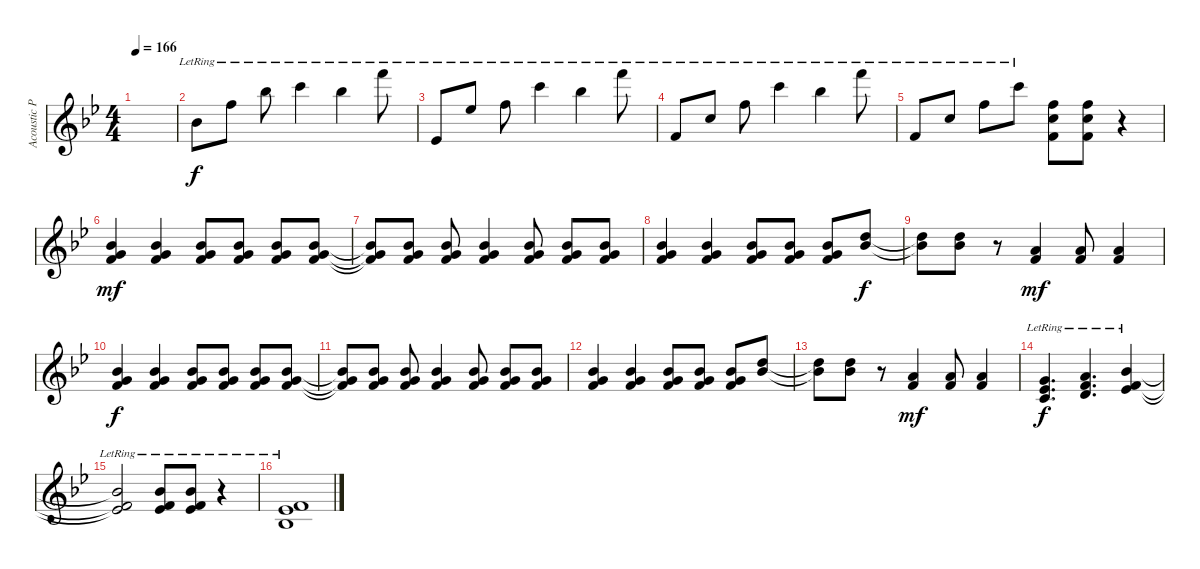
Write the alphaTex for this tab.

\track ("Acoustic Piano (Staff 1)" "Acoustic P") {instrument acousticgrandpiano}
\staff {score}
\tuning (E4 B3 G3 D3 A2 E2 B1) {hide}
\ts (4 4)
\tempo 166
\clef g2
\ks gminor
|
6.1{lr}.8 13.1{lr}.8 18.1{lr}.8 20.1{lr}.4 18.1{lr}.4 25.1{lr}.8 |
4.2{lr}.8 11.1{lr}.8 13.1{lr}.8 20.1{lr}.4 18.1{lr}.4 25.1{lr}.8 |
1.1{lr}.8 8.1{lr}.8 13.1{lr}.8 20.1{lr}.4 18.1{lr}.4 25.1{lr}.8 |
1.1{lr}.8 8.1{lr}.8 13.1{lr}.8 20.1{lr}.8 (13.1 6.2 17.3).8 (13.1 6.2 17.3).8 r.4 |
(6.1 6.2 12.3).4{dy mf} (3.1 6.2 15.3).4 (3.1 6.2 15.3).8 (3.1 6.2 15.3).8 (3.1 6.2 15.3).8 (3.1 6.2 15.3).8 |
(3.1{t} 6.2{t} 15.3{t}).8 (3.1 6.2 15.3).8 (3.1 6.2 15.3).8 (3.1 6.2 15.3).4 (3.1 6.2 15.3).8 (3.1 6.2 15.3).8 (3.1 6.2 15.3).8 |
(6.1 6.2 12.3).4 (3.1 6.2 15.3).4 (3.1 6.2 15.3).8 (3.1 6.2 15.3).8 (3.1 6.2 15.3).8 (6.1 15.2).8{dy f} |
(6.1{t} 15.2{t}).8 (6.1 15.2).8 r.8 (5.1 6.2).4{dy mf} (5.1 6.2).8 (5.1 6.2).4 |
(6.1 6.2 12.3).4{dy f} (3.1 6.2 15.3).4 (3.1 6.2 15.3).8 (3.1 6.2 15.3).8 (3.1 6.2 15.3).8 (3.1 6.2 15.3).8 |
(3.1{t} 6.2{t} 15.3{t}).8 (3.1 6.2 15.3).8 (3.1 6.2 15.3).8 (3.1 6.2 15.3).4 (3.1 6.2 15.3).8 (3.1 6.2 15.3).8 (3.1 6.2 15.3).8 |
(6.1 6.2 12.3).4 (3.1 6.2 15.3).4 (3.1 6.2 15.3).8 (3.1 6.2 15.3).8 (3.1 6.2 15.3).8 (6.1 15.2).8 |
(6.1{t} 15.2{t}).8 (6.1 15.2).8 r.8 (5.1 6.2).4{dy mf} (5.1 6.2).8 (5.1 6.2).4 |
(3.1{lr} 4.2{lr} 5.3{lr}).4{d dy f} (5.1{lr} 6.2{lr} 7.3{lr}).4{d} (6.1{lr} 6.2{lr} 8.3{lr}).4 |
(6.1{lr t} 6.2{lr t} 8.3{lr t}).2 (6.1{lr} 6.2{lr} 8.3{lr}).8 (6.1{lr} 6.2{lr} 8.3{lr}).8 r.4 |
(1.1{lr} 4.2{lr} 3.3{lr}).1
